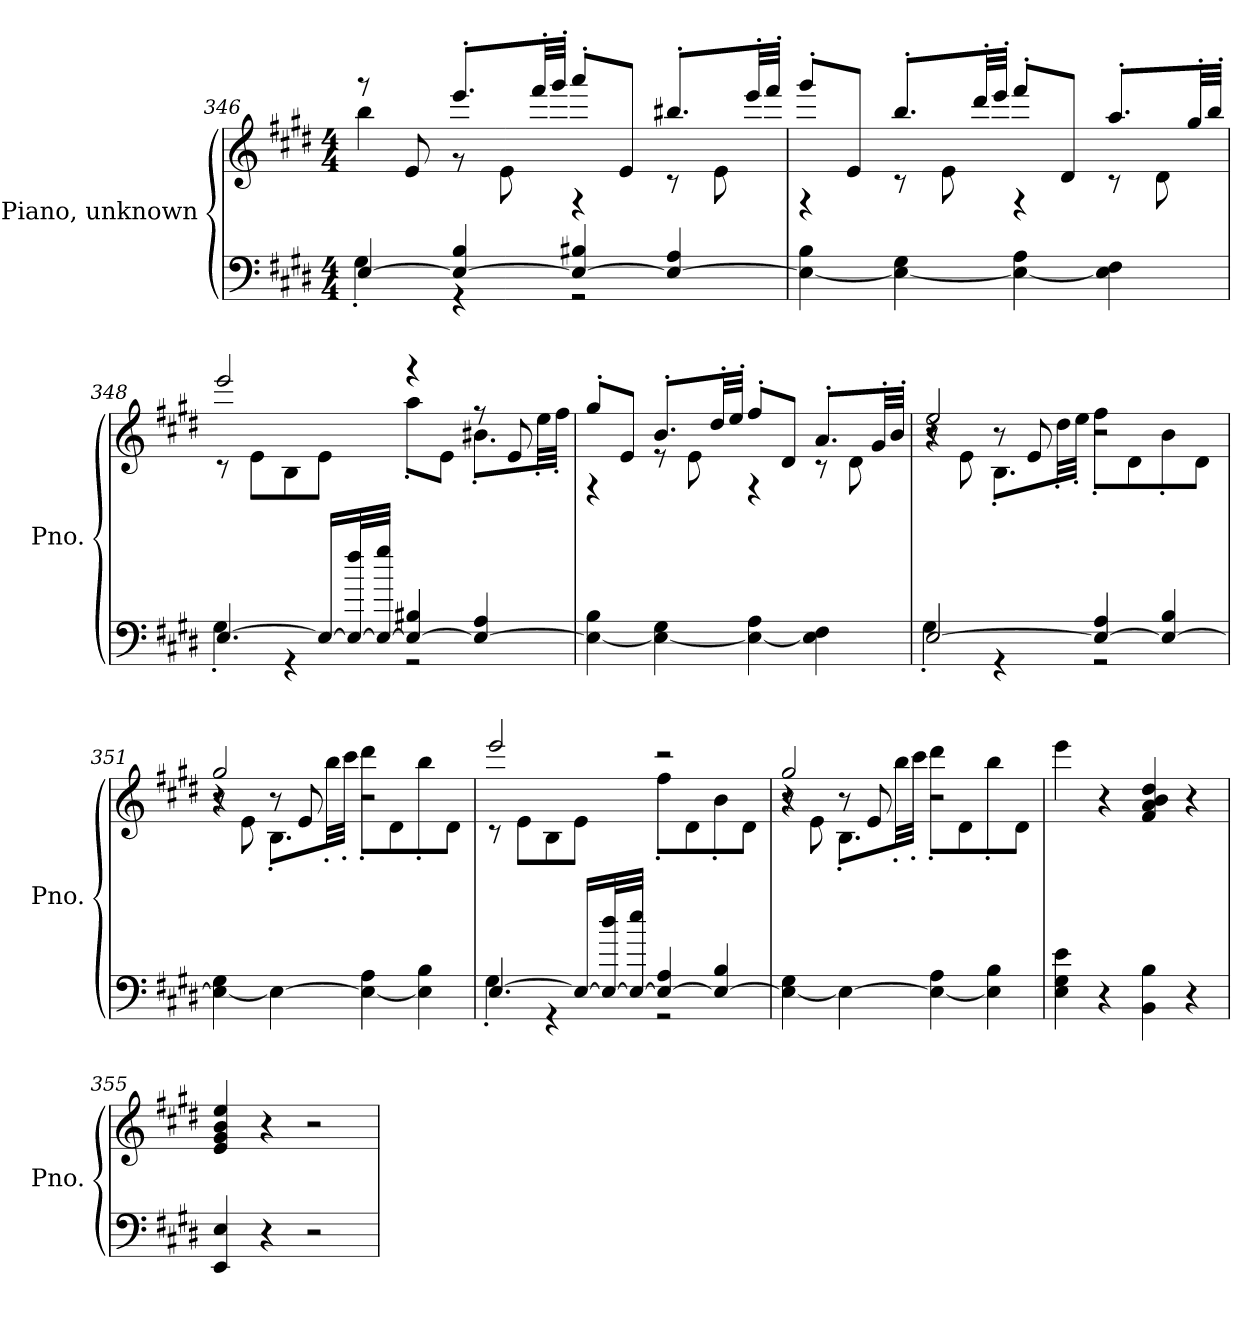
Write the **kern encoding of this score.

**kern	**kern
*part1	*part1
*staff2	*staff1
*I"Piano, unknown	*
*I'Pno.	*
!!LO:LB:g=z
*clefF4	*clefG2
*k[f#c#g#d#]	*k[f#c#g#d#]
*M4/4	*M4/4
=346	=346
*^	*^
[4E/	4G#'\	8r	4bb\
.	.	8e/	.
4E/_ 4B/	4r	8.eee'/L	8r
.	.	.	8e\
.	.	32fff#'/LL	.
.	.	32ggg#'/JJJ	.
4E/_ 4B#X/	2r	8aaa'/L	4r
.	.	8e/J	.
4E/_ 4A/	.	8.bb#X'/L	8r
.	.	.	8e\
.	.	32eee'/LL	.
.	.	32fff#'/JJJ	.
*v	*v	*	*
=347	=347	=347
4E\_ 4B\	8ggg#'/L	4r
.	8e/J	.
4E\_ 4G#\	8.bb'/L	8r
.	.	8e\
.	32ddd#'/LL	.
.	32eee'/JJJ	.
4E\_ 4A\	8fff#'/L	4r
.	8d#/J	.
4E\] 4F#\	8.aa'/L	8r
.	.	8d#\
.	32gg#'/LL	.
.	32bb'/JJJ	.
!!LO:LB:g=z	!!
=348	=348	=348
*^	*	*
[4.E/	4G#'\	2eee/	8r
.	.	.	8e\L
.	4r	.	8B\
16E/LL_	.	.	8e\J
32E/_ 32ff#/L	.	.	.
32E/_ 32gg#/JJJ	.	.	.
4E/_ 4B#X/	2r	4r	8aa'\L
.	.	.	8e\J
4E/_ 4A/	.	8r	8.b#X'\L
.	.	8e/	.
.	.	.	32ee'\LL
.	.	.	32ff#'\JJJ
*v	*v	*	*
=349	=349	=349
4E\_ 4B\	8gg#'/L	4r
.	8e/J	.
4E\_ 4G#\	8.b'/L	8r
.	.	8e\
.	32dd#'/LL	.
.	32ee'/JJJ	.
4E\_ 4A\	8ff#'/L	4r
.	8d#/J	.
4E\] 4F#\	8.a'/L	8r
.	.	8d#\
.	32g#'/LL	.
.	32b'/JJJ	.
=350	=350	=350
*^	*	*^
[2E/	4G#'\	2ee/	8r	4r
.	.	.	8e\	.
.	4r	.	8.B'\L	8r
.	.	.	.	8e/
.	.	.	32dd#'\LL	.
.	.	.	32ee'\JJJ	.
4E/_ 4A/	2r	2r	8ff#'\L	2r
.	.	.	8d#\	.
4E/_ 4B/	.	.	8b'\	.
.	.	.	8d#\J	.
*v	*v	*	*	*
!!LO:LB:g=z	!!	!!
=351	=351	=351	=351
4E\_ 4G#\	2gg#/	8r	4r
.	.	8e\	.
4E\_	.	8.B'\L	8r
.	.	.	8e/
.	.	32bb'\LL	.
.	.	32ccc#'\JJJ	.
4E\_ 4A\	2r	8ddd#'\L	2r
.	.	8d#\	.
4E\] 4B\	.	8bb'\	.
.	.	8d#\J	.
*	*	*v	*v
=352	=352	=352
*^	*	*
[4.E/	4G#'\	2eee/	8r
.	.	.	8e\L
.	4r	.	8B\
16E/LL_	.	.	8e\J
32E/_ 32dd#/L	.	.	.
32E/_ 32ee/JJJ	.	.	.
4E/_ 4A/	2r	2r	8ff#'\L
.	.	.	8d#\
4E/_ 4B/	.	.	8b'\
.	.	.	8d#\J
*v	*v	*	*
=353	=353	=353
*	*	*^
4E\_ 4G#\	2gg#/	8r	4r
.	.	8e\	.
4E\_	.	8.B'\L	8r
.	.	.	8e/
.	.	32bb'\LL	.
.	.	32ccc#'\JJJ	.
4E\_ 4A\	2r	8ddd#'\L	2r
.	.	8d#\	.
4E\] 4B\	.	8bb'\	.
.	.	8d#\J	.
*	*v	*v	*v
=354	=354
4E\ 4G#\ 4e\	4eee\
4r	4r
4BB\ 4B\	4f#/ 4a/ 4b/ 4dd#/
4r	4r
!!LO:LB:g=z
=355	=355
4EE/ 4E/	4e/ 4g#/ 4b/ 4ee/
4r	4r
2r	2r
=	=
*-	*-
